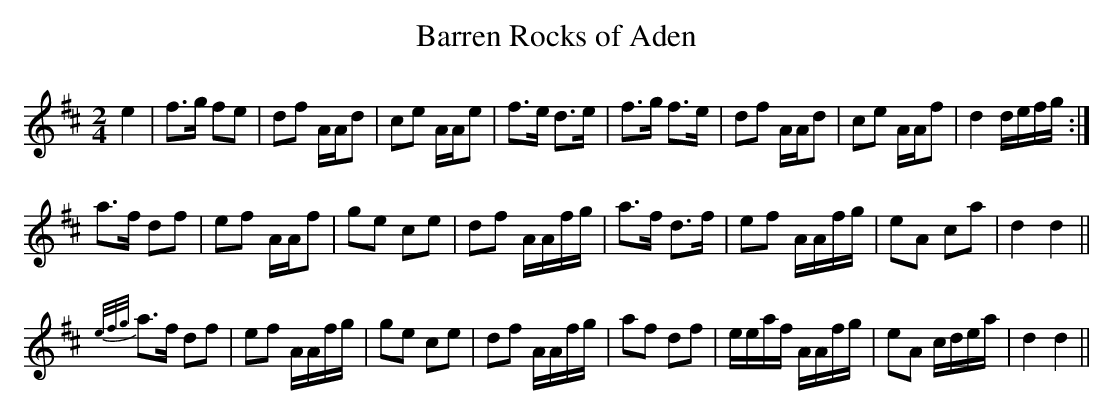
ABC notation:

X:1
T:Barren Rocks of Aden
M:2/4
L:1/8
K:D
e2 | f>g fe | df A/A/d | ce A/A/e | f>e d>e | f>g f>e | df A/A/d | ce A/A/f | d2 d/e/f/g/ :|
a>f df | ef A/A/f | ge ce | df A/A/f/g/ | a>f d>f | ef A/A/f/g/ | eA ca | d2d2 ||
{e/f/g/}a>f df | ef A/A/f/g/ | ge ce | df A/A/f/g/ | af df | e/e/a/f/ A/A/f/g/ | eA c/d/e/a/ | d2d2 ||
